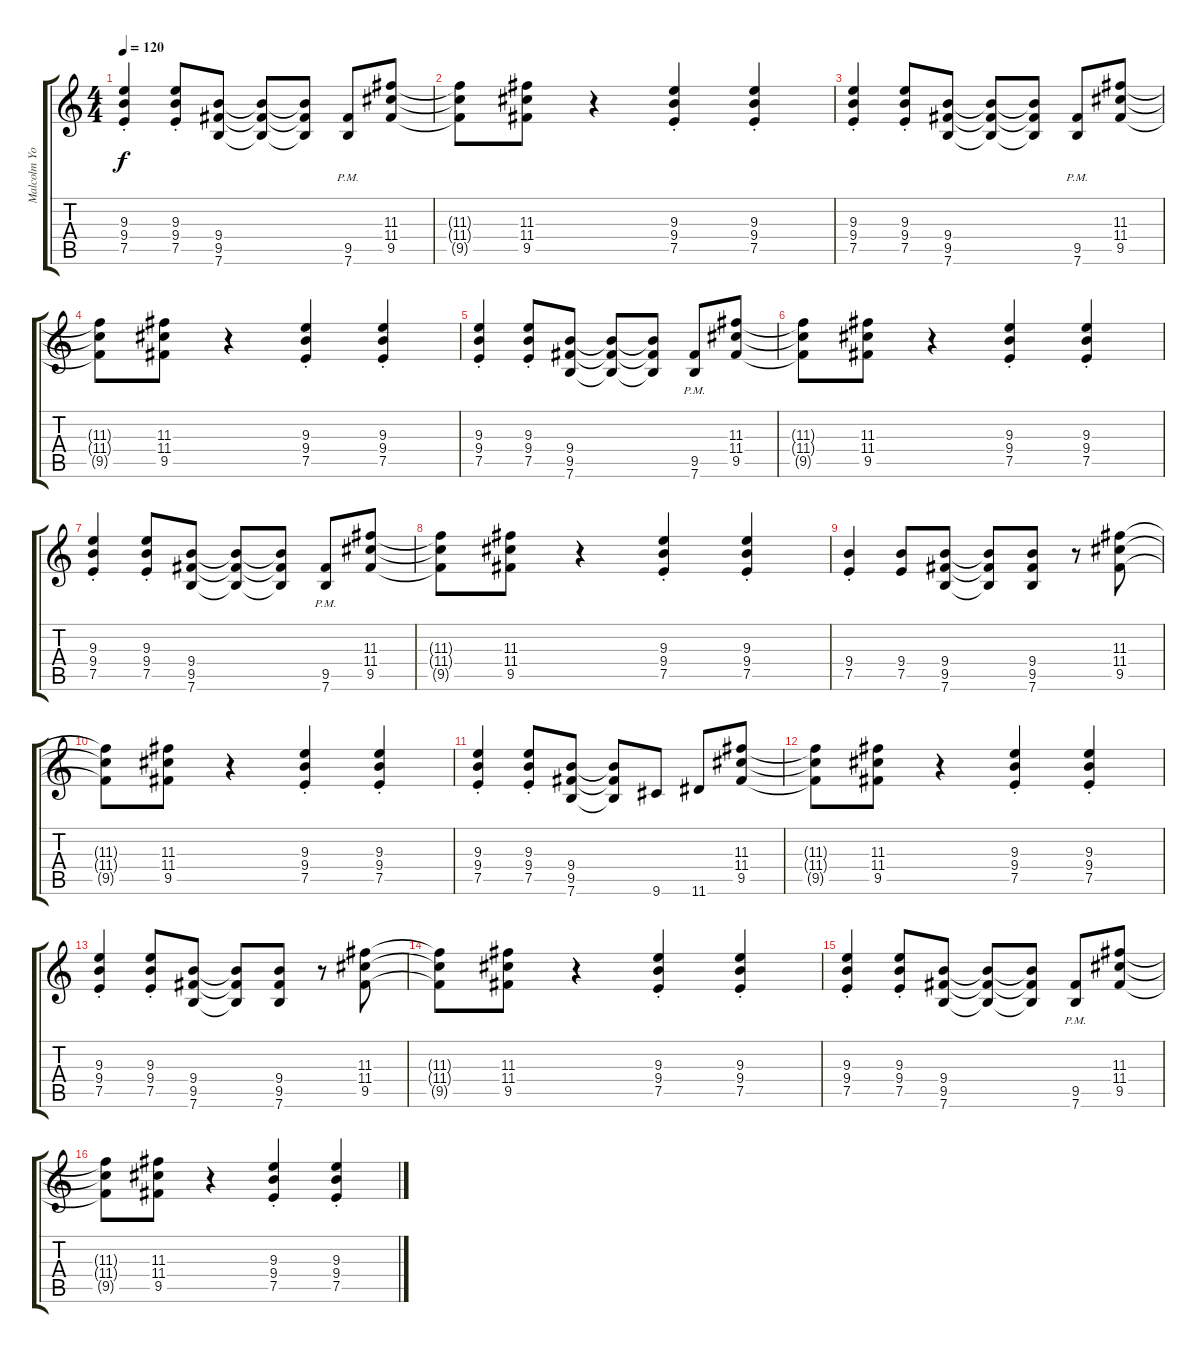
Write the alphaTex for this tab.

\track ("Malcolm Young" "Malcolm Yo") {instrument overdrivenguitar}
\staff {score tabs}
\tuning (E4 B3 G3 D3 A2 E2) {hide}
\ts (4 4)
\tempo 120
\clef g2
\ks c
(9.3{st} 9.4{st} 7.5{st}).4{dy f} (9.3{st} 9.4 7.5).8 (9.4 9.5 7.6).8 (9.4{t} 9.5{t} 7.6{t}).8 (9.4{t} 9.5{t} 7.6{t}).8 (9.5{pm} 7.6{pm}).8 (11.3 11.4 9.5).8 |
(11.3{t} 11.4{t} 9.5{t}).8 (11.3 11.4 9.5).8 r.4 (9.3{st} 9.4{st} 7.5{st}).4 (9.3{st} 9.4{st} 7.5{st}).4 |
(9.3{st} 9.4{st} 7.5{st}).4 (9.3{st} 9.4 7.5).8 (9.4 9.5 7.6).8 (9.4{t} 9.5{t} 7.6{t}).8 (9.4{t} 9.5{t} 7.6{t}).8 (9.5{pm} 7.6{pm}).8 (11.3 11.4 9.5).8 |
(11.3{t} 11.4{t} 9.5{t}).8 (11.3 11.4 9.5).8 r.4 (9.3{st} 9.4{st} 7.5{st}).4 (9.3{st} 9.4{st} 7.5{st}).4 |
(9.3{st} 9.4{st} 7.5{st}).4 (9.3{st} 9.4 7.5).8 (9.4 9.5 7.6).8 (9.4{t} 9.5{t} 7.6{t}).8 (9.4{t} 9.5{t} 7.6{t}).8 (9.5 7.6{pm}).8 (11.3 11.4 9.5).8 |
(11.3{t} 11.4{t} 9.5{t}).8 (11.3 11.4 9.5).8 r.4 (9.3{st} 9.4{st} 7.5{st}).4 (9.3{st} 9.4{st} 7.5{st}).4 |
(9.3{st} 9.4{st} 7.5{st}).4 (9.3{st} 9.4 7.5).8 (9.4 9.5 7.6).8 (9.4{t} 9.5{t} 7.6{t}).8 (9.4{t} 9.5{t} 7.6{t}).8 (9.5{pm} 7.6{pm}).8 (11.3 11.4 9.5).8 |
(11.3{t} 11.4{t} 9.5{t}).8 (11.3 11.4 9.5).8 r.4 (9.3{st} 9.4{st} 7.5{st}).4 (9.3{st} 9.4{st} 7.5{st}).4 |
(9.4{st} 7.5{st}).4 (9.4 7.5).8 (9.4 9.5 7.6).8 (9.4{t} 9.5{t} 7.6{t}).8 (9.4 9.5 7.6).8 r.8 (11.3 11.4 9.5).8 |
(11.3{t} 11.4{t} 9.5{t}).8 (11.3 11.4 9.5).8 r.4 (9.3{st} 9.4{st} 7.5{st}).4 (9.3{st} 9.4{st} 7.5{st}).4 |
(9.3{st} 9.4{st} 7.5{st}).4 (9.3{st} 9.4 7.5).8 (9.4 9.5 7.6).8 (9.4{t} 9.5{t} 7.6{t}).8 9.6.8 11.6.8 (11.3 11.4 9.5).8 |
(11.3{t} 11.4{t} 9.5{t}).8 (11.3 11.4 9.5).8 r.4 (9.3{st} 9.4{st} 7.5{st}).4 (9.3{st} 9.4{st} 7.5{st}).4 |
(9.3{st} 9.4{st} 7.5{st}).4 (9.3{st} 9.4 7.5).8 (9.4 9.5 7.6).8 (9.4{t} 9.5{t} 7.6{t}).8 (9.4 9.5 7.6).8 r.8 (11.3 11.4 9.5).8 |
(11.3{t} 11.4{t} 9.5{t}).8 (11.3 11.4 9.5).8 r.4 (9.3{st} 9.4{st} 7.5{st}).4 (9.3{st} 9.4{st} 7.5{st}).4 |
(9.3{st} 9.4{st} 7.5{st}).4 (9.3{st} 9.4 7.5).8 (9.4 9.5 7.6).8 (9.4{t} 9.5{t} 7.6{t}).8 (9.4{t} 9.5{t} 7.6{t}).8 (9.5{pm} 7.6{pm}).8 (11.3 11.4 9.5).8 |
(11.3{t} 11.4{t} 9.5{t}).8 (11.3 11.4 9.5).8 r.4 (9.3{st} 9.4{st} 7.5{st}).4 (9.3{st} 9.4{st} 7.5{st}).4
